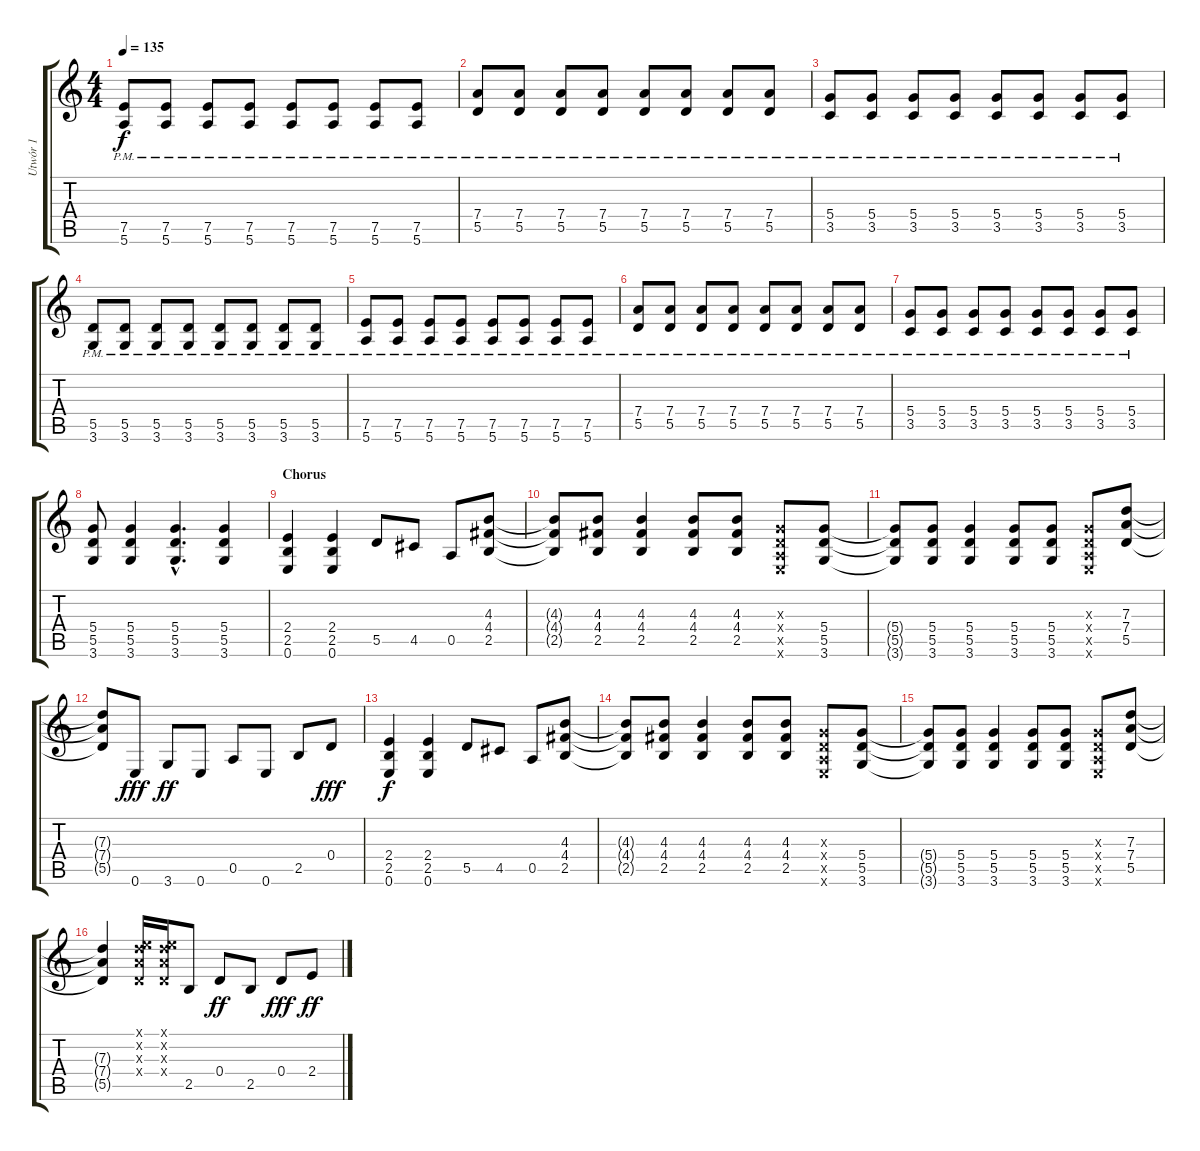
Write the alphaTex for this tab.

\track ("Utwór 1" "Utwór 1") {instrument distortionguitar}
\staff {score tabs}
\tuning (E4 B3 G3 D3 A2 E2) {hide}
\ts (4 4)
\tempo 135
\clef g2
\ks c
(7.5{pm} 5.6{pm}).8{dy f} (7.5{pm} 5.6{pm}).8 (7.5{pm} 5.6{pm}).8 (7.5{pm} 5.6{pm}).8 (7.5{pm} 5.6{pm}).8 (7.5{pm} 5.6{pm}).8 (7.5{pm} 5.6{pm}).8 (7.5{pm} 5.6{pm}).8 |
(7.4{pm} 5.5{pm}).8 (7.4{pm} 5.5{pm}).8 (7.4{pm} 5.5{pm}).8 (7.4{pm} 5.5{pm}).8 (7.4{pm} 5.5{pm}).8 (7.4{pm} 5.5{pm}).8 (7.4{pm} 5.5{pm}).8 (7.4{pm} 5.5{pm}).8 |
(5.4{pm} 3.5{pm}).8 (5.4{pm} 3.5{pm}).8 (5.4{pm} 3.5{pm}).8 (5.4{pm} 3.5{pm}).8 (5.4{pm} 3.5{pm}).8 (5.4{pm} 3.5{pm}).8 (5.4{pm} 3.5{pm}).8 (5.4{pm} 3.5{pm}).8 |
(5.5{pm} 3.6{pm}).8 (5.5{pm} 3.6{pm}).8 (5.5{pm} 3.6{pm}).8 (5.5{pm} 3.6{pm}).8 (5.5{pm} 3.6{pm}).8 (5.5{pm} 3.6{pm}).8 (5.5{pm} 3.6{pm}).8 (5.5{pm} 3.6{pm}).8 |
(7.5{pm} 5.6{pm}).8 (7.5{pm} 5.6{pm}).8 (7.5{pm} 5.6{pm}).8 (7.5{pm} 5.6{pm}).8 (7.5{pm} 5.6{pm}).8 (7.5{pm} 5.6{pm}).8 (7.5{pm} 5.6{pm}).8 (7.5{pm} 5.6{pm}).8 |
(7.4{pm} 5.5{pm}).8 (7.4{pm} 5.5{pm}).8 (7.4{pm} 5.5{pm}).8 (7.4{pm} 5.5{pm}).8 (7.4{pm} 5.5{pm}).8 (7.4{pm} 5.5{pm}).8 (7.4{pm} 5.5{pm}).8 (7.4{pm} 5.5{pm}).8 |
(5.4{pm} 3.5{pm}).8 (5.4{pm} 3.5{pm}).8 (5.4{pm} 3.5{pm}).8 (5.4{pm} 3.5{pm}).8 (5.4{pm} 3.5{pm}).8 (5.4{pm} 3.5{pm}).8 (5.4{pm} 3.5{pm}).8 (5.4{pm} 3.5{pm}).8 |
(5.4 5.5 3.6).8 (5.4 5.5 3.6).4 (5.4{hac} 5.5{hac} 3.6{hac}).4{d} (5.4 5.5 3.6).4 |
\section ("" "Chorus")
(2.4 2.5 0.6).4 (2.4 2.5 0.6).4 5.5.8 4.5.8 0.5.8 (4.3 4.4 2.5).8 |
(4.3{t} 4.4{t} 2.5{t}).8 (4.3 4.4 2.5).8 (4.3 4.4 2.5).4 (4.3 4.4 2.5).8 (4.3 4.4 2.5).8 (0.3{x} 0.4{x} 0.5{x} 0.6{x}).8 (5.4 5.5 3.6).8 |
(5.4{t} 5.5{t} 3.6{t}).8 (5.4 5.5 3.6).8 (5.4 5.5 3.6).4 (5.4 5.5 3.6).8 (5.4 5.5 3.6).8 (0.3{x} 0.4{x} 0.5{x} 0.6{x}).8 (7.3 7.4 5.5).8 |
(7.3{t} 7.4{t} 5.5{t}).8 0.6.8{dy fff} 3.6.8{dy ff} 0.6.8 0.5.8 0.6.8 2.5.8 0.4.8{dy fff} |
(2.4 2.5 0.6).4{dy f} (2.4 2.5 0.6).4 5.5.8 4.5.8 0.5.8 (4.3 4.4 2.5).8 |
(4.3{t} 4.4{t} 2.5{t}).8 (4.3 4.4 2.5).8 (4.3 4.4 2.5).4 (4.3 4.4 2.5).8 (4.3 4.4 2.5).8 (0.3{x} 0.4{x} 0.5{x} 0.6{x}).8 (5.4 5.5 3.6).8 |
(5.4{t} 5.5{t} 3.6{t}).8 (5.4 5.5 3.6).8 (5.4 5.5 3.6).4 (5.4 5.5 3.6).8 (5.4 5.5 3.6).8 (0.3{x} 0.4{x} 0.5{x} 0.6{x}).8 (7.3 7.4 5.5).8 |
(7.3{t} 7.4{t} 5.5{t}).4 (0.1{x} 3.2{x} 2.3{x} 0.4{x}).16 (0.1{x} 3.2{x} 2.3{x} 0.4{x}).16 2.5.8 0.4.8{dy ff} 2.5.8 0.4.8{dy fff} 2.4.8{dy ff}
